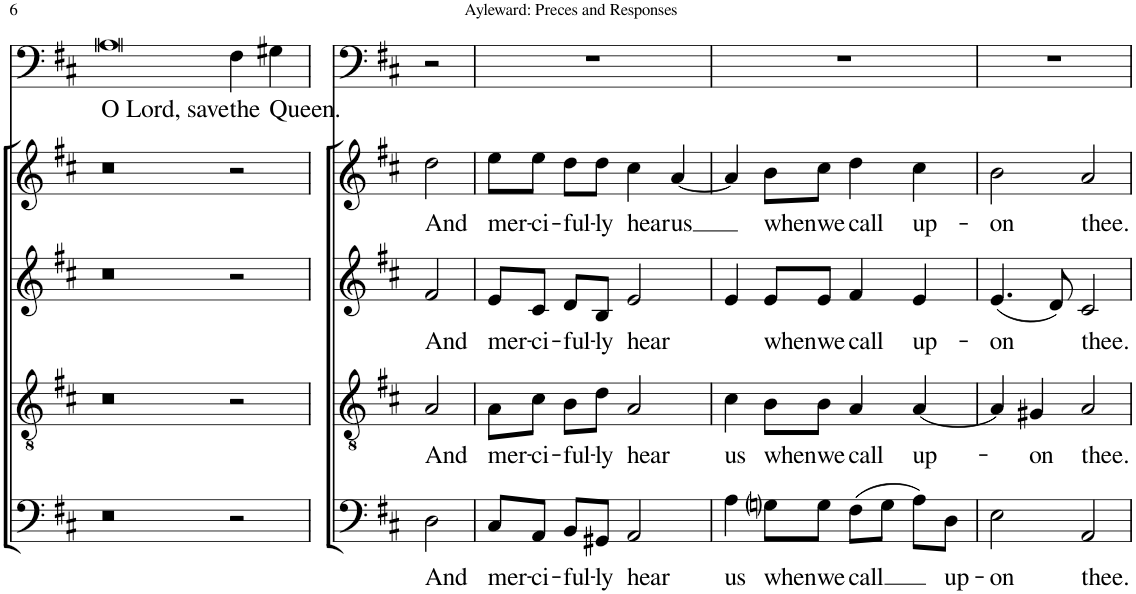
**kern	**text	**kern	**text	**kern	**text	**kern	**text	**kern	**text
*part5	*part5	*part4	*part4	*part3	*part3	*part2	*part2	*part1	*part1
*staff5	*staff5	*staff4	*staff4	*staff3	*staff3	*staff2	*staff2	*staff1	*staff1
*I"Bass	*	*I"Tenor	*	*I"Alto	*	*I"Soprano	*	*I"Minister	*
*I'B	*	*I'T	*	*I'A	*	*I'S	*	*	*
!!LO:PB:g=z
*clefF4	*	*clefGv2	*	*clefG2	*	*clefG2	*	*clefF4	*
*k[f#c#]	*	*k[f#c#]	*	*k[f#c#]	*	*k[f#c#]	*	*k[f#c#]	*
*M4/4	*	*M4/4	*	*M4/4	*	*M4/4	*	*M4/4	*
=44	=44	=44	=44	=44	=44	=44	=44	=44	=44
!	!	!	!	!	!	!	!	!	!LO:LY:b
1r	.	1r	.	1r	.	1r	.	[1A	O Lord, save
1ryy	.	1ryy	.	1ryy	.	1ryy	.	1ryy	.
!	!	!	!	!	!	!	!	!	!LO:LY:b
2r	.	2r	.	2r	.	2r	.	4F#\	the
!	!	!	!	!	!	!	!	!	!LO:LY:b
.	.	.	.	.	.	.	.	4G#X\	Queen.
=45	=45	=45	=45	=45	=45	=45	=45	=45	=45
!	!LO:LY:b	!	!LO:LY:b	!	!LO:LY:b	!	!LO:LY:b	!	!
2D\	And	2A/	And	2f#/	And	2dd\	And	2r	.
1r	.	1r	.	1r	.	1r	.	1A]	.
=46	=46	=46	=46	=46	=46	=46	=46	=46	=46
!	!LO:LY:b	!	!LO:LY:b	!	!LO:LY:b	!	!LO:LY:b	!	!
8C#/L	mer-	8A\L	mer-	8e/L	mer-	8ee\L	mer-	1r	.
!	!LO:LY:b	!	!LO:LY:b	!	!LO:LY:b	!	!LO:LY:b	!	!
8AA/J	-ci-	8c#\J	-ci-	8c#/J	-ci-	8ee\J	-ci-	.	.
!	!LO:LY:b	!	!LO:LY:b	!	!LO:LY:b	!	!LO:LY:b	!	!
8BB/L	-ful-	8B\L	-ful-	8d/L	-ful-	8dd\L	-ful-	.	.
!	!LO:LY:b	!	!LO:LY:b	!	!LO:LY:b	!	!LO:LY:b	!	!
8GG#X/J	-ly	8d\J	-ly	8B/J	-ly	8dd\J	-ly	.	.
!	!LO:LY:b	!	!LO:LY:b	!	!LO:LY:b	!	!LO:LY:b	!	!
2AA/	hear	2A/	hear	2e/	hear	4cc#\	hear	.	.
!	!	!	!	!	!	!	!LO:LY:b	!	!
.	.	.	.	.	.	[4a/	us	.	.
=47	=47	=47	=47	=47	=47	=47	=47	=47	=47
!	!LO:LY:b	!	!LO:LY:b	!	!	!	!	!	!
4A\	us	4c#\	us	4e/	.	4a/]	.	1r	.
!	!LO:LY:b	!	!LO:LY:b	!	!LO:LY:b	!	!LO:LY:b	!	!
8Gni\L	when	8B\L	when	8e/L	when	8b\L	when	.	.
!	!LO:LY:b	!	!LO:LY:b	!	!LO:LY:b	!	!LO:LY:b	!	!
8G\J	we	8B\J	we	8e/J	we	8cc#\J	we	.	.
!	!LO:LY:b	!	!LO:LY:b	!	!LO:LY:b	!	!LO:LY:b	!	!
(8F#\L	call	4A/	call	4f#/	call	4dd\	call	.	.
8G\J	.	.	.	.	.	.	.	.	.
!	!	!	!LO:LY:b	!	!LO:LY:b	!	!LO:LY:b	!	!
8A\L)	.	[4A/	up-	4e/	up-	4cc#\	up-	.	.
!	!LO:LY:b	!	!	!	!	!	!	!	!
8D\J	up-	.	.	.	.	.	.	.	.
=48	=48	=48	=48	=48	=48	=48	=48	=48	=48
!	!LO:LY:b	!	!	!	!LO:LY:b	!	!LO:LY:b	!	!
2E\	-on	4A/]	.	(4.e/	-on	2b\	-on	1r	.
!	!	!	!LO:LY:b	!	!	!	!	!	!
.	.	4G#X/	-on	.	.	.	.	.	.
.	.	.	.	8d/)	.	.	.	.	.
!	!LO:LY:b	!	!LO:LY:b	!	!LO:LY:b	!	!LO:LY:b	!	!
2AA/	thee.	2A/	thee.	2c#/	thee.	2a/	thee.	.	.
=	=	=	=	=	=	=	=	=	=
*-	*-	*-	*-	*-	*-	*-	*-	*-	*-
